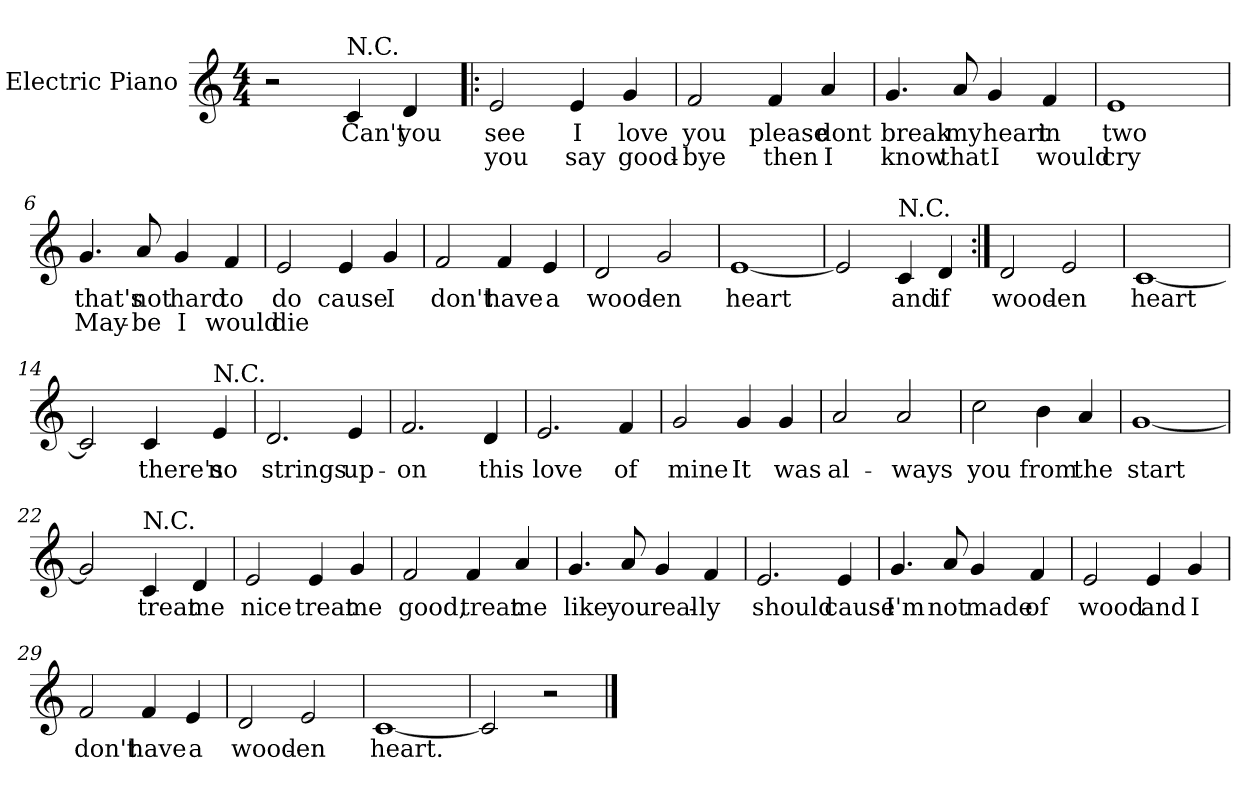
**kern	**text	**text
*part1	*part1	*part1
*staff1	*staff1	*staff1
*I"Electric Piano	*	*
*I'E.Pno	*	*
*clefG2	*	*
*k[]	*	*
*C:	*	*
*M4/4	*	*
=1	=1	=1
2r	.	.
!LO:TX:a:t=N.C.	!	!
4c/	Can't	.
4d/	you	.
=2!|:	=2!|:	=2!|:
2e/	see	you
4e/	I	say
4g/	love	good-
=3	=3	=3
2f/	you	-bye
4f/	please	then
4a/	dont	I
=4	=4	=4
4.g/	break	know
8a/	my	that
4g/	heart	I
4f/	in	would
=5	=5	=5
1e	two	cry
!!LO:LB:g=z
=6	=6	=6
4.g/	that's	May-
8a/	not	-be
4g/	hard	I
4f/	to	would
=7	=7	=7
2e/	do	die
4e/	cause	.
4g/	I	.
=8	=8	=8
2f/	don't	.
4f/	have	.
4e/	a	.
=9	=9	=9
2d/	wood-	.
2g/	-en	.
=10	=10	=10
[1e	heart	.
=11	=11	=11
2e/]	.	.
!LO:TX:a:t=N.C.	!	!
4c/	and	.
4d/	if	.
!!LO:LB:g=z
=12:|!	=12:|!	=12:|!
2d/	wood-	.
2e/	-en	.
=13	=13	=13
[1c	heart	.
=14	=14	=14
2c/]	.	.
4c/	there's	.
!LO:TX:a:t=N.C.	!	!
4e/	no	.
=15	=15	=15
2.d/	strings	.
4e/	up-	.
=16	=16	=16
2.f/	-on	.
4d/	this	.
=17	=17	=17
2.e/	love	.
4f/	of	.
!!LO:LB:g=z
=18	=18	=18
2g/	mine	.
4g/	It	.
4g/	was	.
=19	=19	=19
2a/	al-	.
2a/	-ways	.
=20	=20	=20
2cc\	you	.
4b\	from	.
4a/	the	.
=21	=21	=21
[1g	start	.
!!LO:LB:g=z
=22	=22	=22
2g/]	.	.
!LO:TX:a:t=N.C.	!	!
4c/	treat	.
4d/	me	.
=23	=23	=23
2e/	nice	.
4e/	treat	.
4g/	me	.
=24	=24	=24
2f/	good,	.
4f/	treat	.
4a/	me	.
!!LO:LB:g=z
=25	=25	=25
4.g/	like	.
8a/	you	.
4g/	real-	.
4f/	-ly	.
=26	=26	=26
2.e/	should	.
4e/	cause	.
=27	=27	=27
4.g/	I'm	.
8a/	not	.
4g/	made	.
4f/	of	.
=28	=28	=28
2e/	wood	.
4e/	and	.
4g/	I	.
!!LO:LB:g=z
=29	=29	=29
2f/	don't	.
4f/	have	.
4e/	a	.
=30	=30	=30
2d/	wood-	.
2e/	-en	.
=31	=31	=31
[1c	heart.	.
=32	=32	=32
2c/]	.	.
2r	.	.
==	==	==
*-	*-	*-
